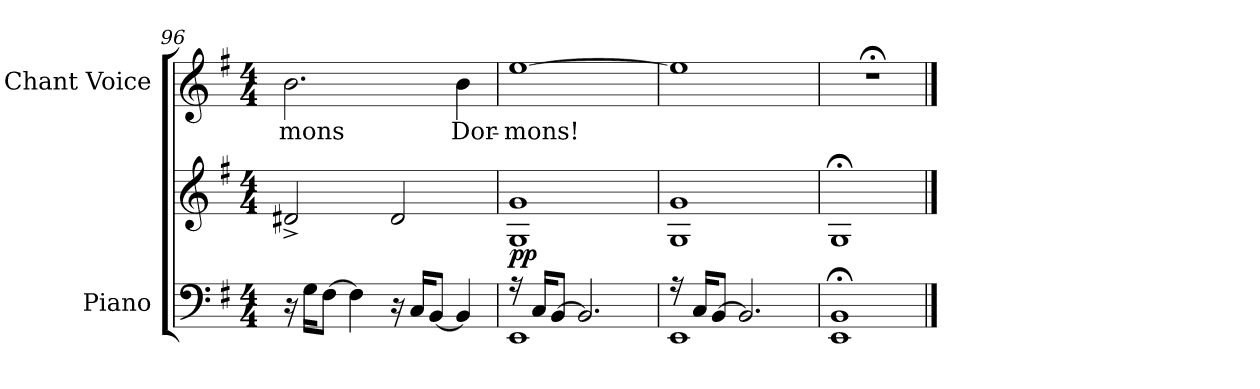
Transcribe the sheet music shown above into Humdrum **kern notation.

**kern	**kern	**dynam	**kern	**text
*part2	*part2	*part2	*part1	*part1
*staff3	*staff2	*staff2/3	*staff1	*staff1
*I"Piano	*	*	*I"Chant Voice	*
*I'Pno	*	*	*	*
*clefF4	*clefG2	*	*clefG2	*
*k[f#]	*k[f#]	*	*k[f#]	*
*M4/4	*M4/4	*	*M4/4	*
=96	=96	=96	=96	=96
16r	2d#X^>/	.	2.b\	-mons
16G\KL	.	.	.	.
[8F#\J	.	.	.	.
4F#\]	.	.	.	.
16r	2d#/	.	.	.
16C/KL	.	.	.	.
[8BB/J	.	.	.	.
4BB/]	.	.	4b\	Dor-
=97	=97	=97	=97	=97
*^	*	*	*	*
!	!	!	!LO:DY:b	!	!
16r	1EE	1G 1g	pp	[1ee	-mons!
16C/KL	.	.	.	.	.
[<8BB/J	.	.	.	.	.
2.BB/]	.	.	.	.	.
=98	=98	=98	=98	=98	=98
16r	1EE	1G 1g	.	1ee]	.
16C/KL	.	.	.	.	.
[<8BB/J	.	.	.	.	.
2.BB/]	.	.	.	.	.
*v	*v	*	*	*	*
=99	=99	=99	=99	=99
1EE;< 1BB;<	1G;<	.	1r;<	.
==	==	==	==	==
*-	*-	*-	*-	*-
